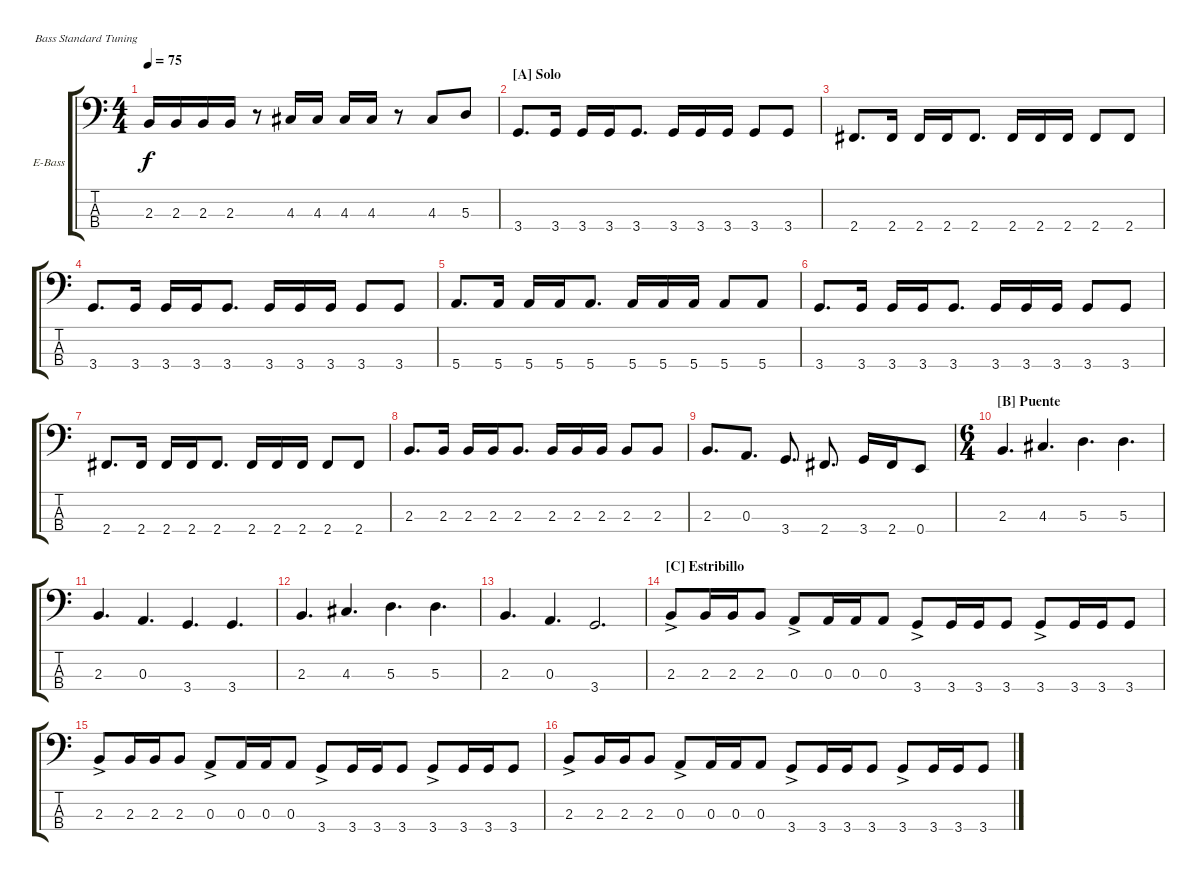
\defaultSystemsLayout 4
\bracketExtendMode groupsimilarinstruments
\firstSystemTrackNameOrientation horizontal
\otherSystemsTrackNameOrientation horizontal
\track ("Bass" "E-Bass") {instrument electricbassfinger}
\staff {score tabs}
\tuning (G2 D2 A1 E1)
\ts (4 4)
\tempo 75
\clef f4
\scale
0.194215
\ks c
2.3.16{dy f} 2.3.16 2.3.16 2.3.16 r.8 4.3.16 4.3.16 4.3.16 4.3.16 r.8 4.3.8 5.3.8 |
\section ("A" "Solo")
3.4.8{d} 3.4.16 3.4.16 3.4.16 3.4.8{d} 3.4.16 3.4.16 3.4.16 3.4.8 3.4.8 |
2.4.8{d} 2.4.16 2.4.16 2.4.16 2.4.8{d} 2.4.16 2.4.16 2.4.16 2.4.8 2.4.8 |
3.4.8{d} 3.4.16 3.4.16 3.4.16 3.4.8{d} 3.4.16 3.4.16 3.4.16 3.4.8 3.4.8 |
5.4.8{d} 5.4.16 5.4.16 5.4.16 5.4.8{d} 5.4.16 5.4.16 5.4.16 5.4.8 5.4.8 |
3.4.8{d} 3.4.16 3.4.16 3.4.16 3.4.8{d} 3.4.16 3.4.16 3.4.16 3.4.8 3.4.8 |
2.4.8{d} 2.4.16 2.4.16 2.4.16 2.4.8{d} 2.4.16 2.4.16 2.4.16 2.4.8 2.4.8 |
2.3.8{d} 2.3.16 2.3.16 2.3.16 2.3.8{d} 2.3.16 2.3.16 2.3.16 2.3.8 2.3.8 |
2.3.8{d} 0.3.8{d} 3.4.8{d} 2.4.8{d} 3.4.16 2.4.16 0.4.8 |
\ts (6 4)
\beaming (8 3 3 3 3)
\section ("B" "Puente")
2.3.4{d} 4.3.4{d} 5.3.4{d} 5.3.4{d} |
2.3.4{d} 0.3.4{d} 3.4.4{d} 3.4.4{d} |
2.3.4{d} 4.3.4{d} 5.3.4{d} 5.3.4{d} |
2.3.4{d} 0.3.4{d} 3.4.2{d} |
\section ("C" "Estribillo")
2.3{ac}.8 2.3.16 2.3.16 2.3.8 0.3{ac}.8 0.3.16 0.3.16 0.3.8 3.4{ac}.8 3.4.16 3.4.16 3.4.8 3.4{ac}.8 3.4.16 3.4.16 3.4.8 |
2.3{ac}.8 2.3.16 2.3.16 2.3.8 0.3{ac}.8 0.3.16 0.3.16 0.3.8 3.4{ac}.8 3.4.16 3.4.16 3.4.8 3.4{ac}.8 3.4.16 3.4.16 3.4.8 |
2.3{ac}.8 2.3.16 2.3.16 2.3.8 0.3{ac}.8 0.3.16 0.3.16 0.3.8 3.4{ac}.8 3.4.16 3.4.16 3.4.8 3.4{ac}.8 3.4.16 3.4.16 3.4.8
